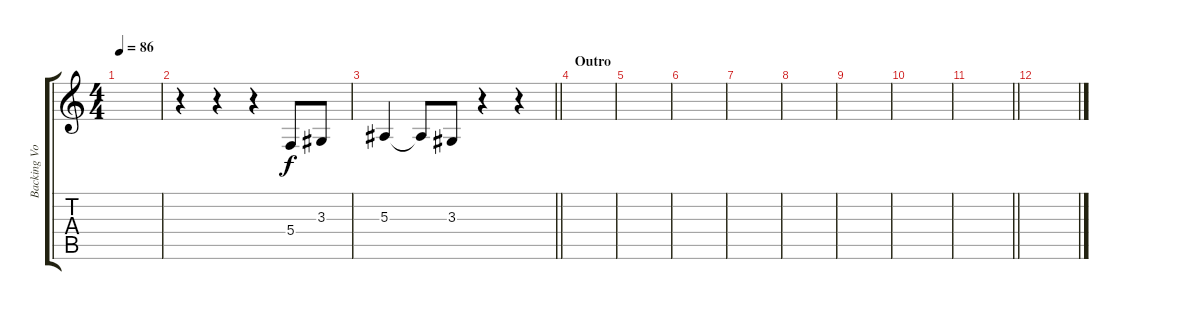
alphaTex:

\track ("Backing Vocals" "Backing Vo") {instrument lead6voice}
\staff {score tabs}
\tuning (D4 A3 F3 C3 G2 D2) {hide}
\ts (4 4)
\tempo 86
\clef g2
\ks c
|
r.4 r.4 r.4 5.4.8 3.3.8 |
\barLineRight lightlight
5.3.4 5.3{t}.8 3.3.8 r.4 r.4 |
\section ("" "Outro")
|
|
|
|
|
|
|
\barLineRight lightlight
|
\section ("" "")
